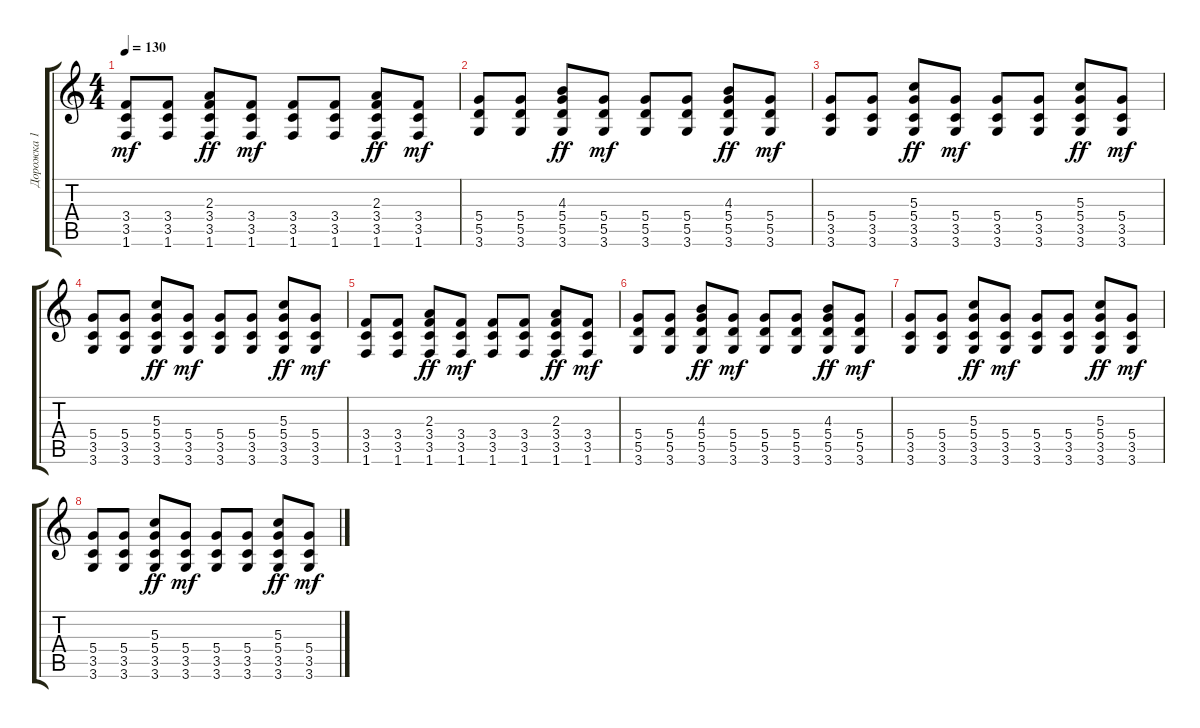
\track ("Дорожка 1" "Дорожка 1") {instrument acousticguitarsteel}
\staff {score tabs}
\tuning (E4 B3 G3 D3 A2 E2) {hide}
\ts (4 4)
\tempo 130
\clef g2
\ks c
(3.4 3.5 1.6).8{dy mf} (3.4 3.5 1.6).8 (2.3 3.4 3.5 1.6).8{dy ff} (3.4 3.5 1.6).8{dy mf} (3.4 3.5 1.6).8 (3.4 3.5 1.6).8 (2.3 3.4 3.5 1.6).8{dy ff} (3.4 3.5 1.6).8{dy mf} |
(5.4 5.5 3.6).8 (5.4 5.5 3.6).8 (4.3 5.4 5.5 3.6).8{dy ff} (5.4 5.5 3.6).8{dy mf} (5.4 5.5 3.6).8 (5.4 5.5 3.6).8 (4.3 5.4 5.5 3.6).8{dy ff} (5.4 5.5 3.6).8{dy mf} |
(5.4 3.5 3.6).8 (5.4 3.5 3.6).8 (5.3 5.4 3.5 3.6).8{dy ff} (5.4 3.5 3.6).8{dy mf} (5.4 3.5 3.6).8 (5.4 3.5 3.6).8 (5.3 5.4 3.5 3.6).8{dy ff} (5.4 3.5 3.6).8{dy mf} |
(5.4 3.5 3.6).8 (5.4 3.5 3.6).8 (5.3 5.4 3.5 3.6).8{dy ff} (5.4 3.5 3.6).8{dy mf} (5.4 3.5 3.6).8 (5.4 3.5 3.6).8 (5.3 5.4 3.5 3.6).8{dy ff} (5.4 3.5 3.6).8{dy mf} |
(3.4 3.5 1.6).8 (3.4 3.5 1.6).8 (2.3 3.4 3.5 1.6).8{dy ff} (3.4 3.5 1.6).8{dy mf} (3.4 3.5 1.6).8 (3.4 3.5 1.6).8 (2.3 3.4 3.5 1.6).8{dy ff} (3.4 3.5 1.6).8{dy mf} |
(5.4 5.5 3.6).8 (5.4 5.5 3.6).8 (4.3 5.4 5.5 3.6).8{dy ff} (5.4 5.5 3.6).8{dy mf} (5.4 5.5 3.6).8 (5.4 5.5 3.6).8 (4.3 5.4 5.5 3.6).8{dy ff} (5.4 5.5 3.6).8{dy mf} |
(5.4 3.5 3.6).8 (5.4 3.5 3.6).8 (5.3 5.4 3.5 3.6).8{dy ff} (5.4 3.5 3.6).8{dy mf} (5.4 3.5 3.6).8 (5.4 3.5 3.6).8 (5.3 5.4 3.5 3.6).8{dy ff} (5.4 3.5 3.6).8{dy mf} |
(5.4 3.5 3.6).8 (5.4 3.5 3.6).8 (5.3 5.4 3.5 3.6).8{dy ff} (5.4 3.5 3.6).8{dy mf} (5.4 3.5 3.6).8 (5.4 3.5 3.6).8 (5.3 5.4 3.5 3.6).8{dy ff} (5.4 3.5 3.6).8{dy mf}
